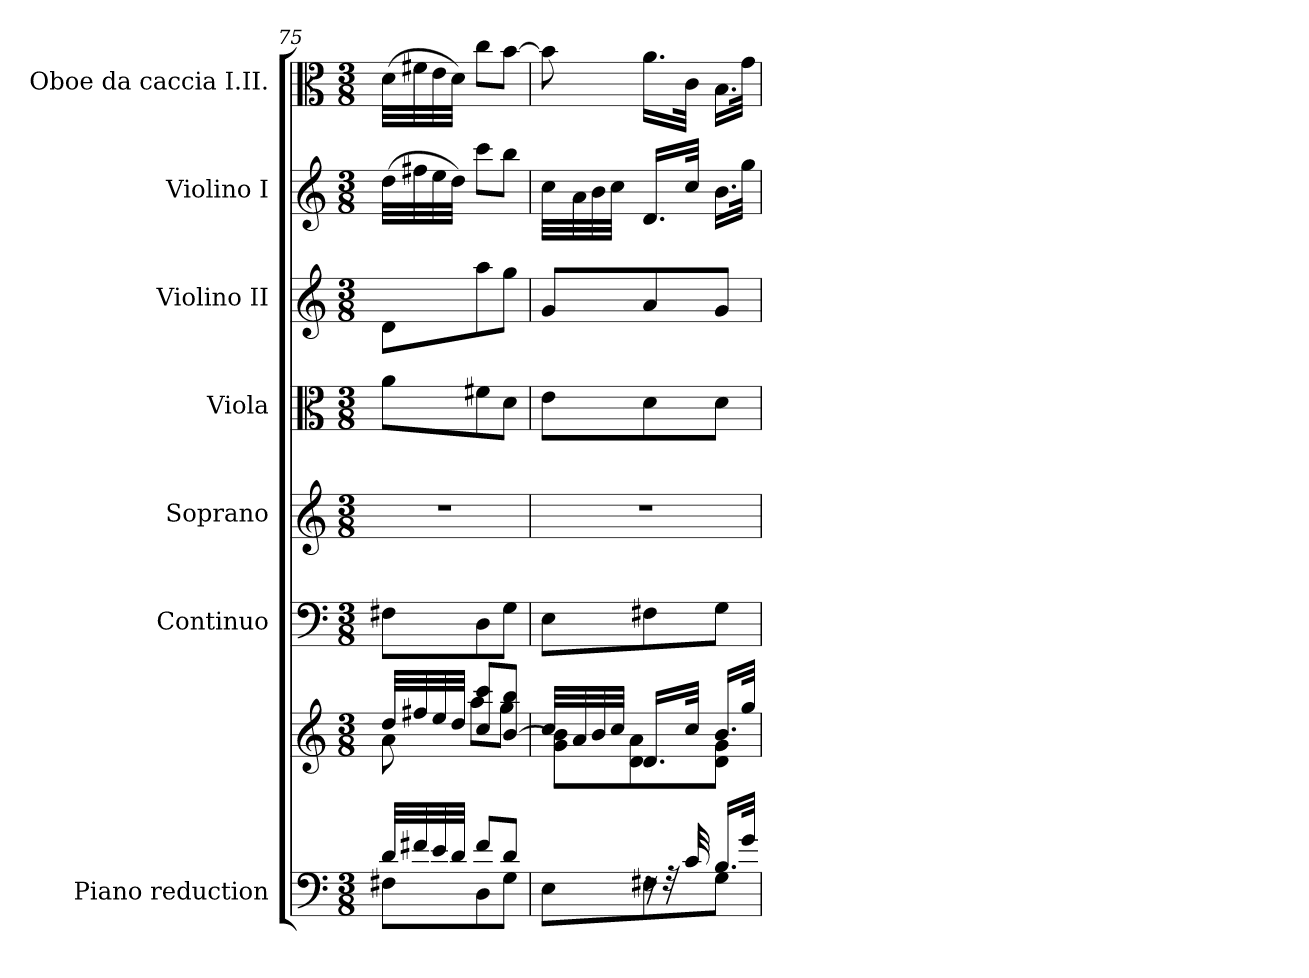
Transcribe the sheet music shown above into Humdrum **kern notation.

**kern	**kern	**kern	**kern	**kern	**kern	**kern	**kern
*part7	*part7	*part6	*part5	*part4	*part3	*part2	*part1
*staff8	*staff7	*staff6	*staff5	*staff4	*staff3	*staff2	*staff1
*I"Piano reduction	*	*I"Continuo	*I"Soprano	*I"Viola	*I"Violino II	*I"Violino I	*I"Oboe da caccia I.II.
*I'Pno	*	*	*	*I'Vla	*I'Vln	*I'Vln	*I'Ob
*clefF4	*clefG2	*clefF4	*clefG2	*clefC3	*clefG2	*clefG2	*clefC3
*k[]	*k[]	*k[]	*k[]	*k[]	*k[]	*k[]	*k[]
*M3/8	*M3/8	*M3/8	*M3/8	*M3/8	*M3/8	*M3/8	*M3/8
=75	=75	=75	=75	=75	=75	=75	=75
*^	*^	*	*	*	*	*	*
32d/LLL	8F#X\L	32dd/LLL	8a\	8F#X\L	4.r	8a\L	8d\L	(>32dd\LLL	(>32d\LLL
32f#X/	.	32ff#X/	.	.	.	.	.	32ff#X\	32f#X\
32e/	.	32ee/	.	.	.	.	.	32ee\	32e\
32d/JJJ	.	32dd/JJJ	.	.	.	.	.	32dd\JJJ)	32d\JJJ)
8f#/L	8D\	8cc/ 8ccc/L	8aa\L	8D\	.	8f#X\	8aa\	8ccc\L	8cc\L
8d/J	8G\J	[8b/ 8bb/J	8gg\J	8G\J	.	8d\J	8gg\J	8bb\J	[8b\J
=76	=76	=76	=76	=76	=76	=76	=76	=76	=76
8ryy	8E\L	32cc/LLL	8g\ 8b\]L	8E\L	4.r	8e\L	8g/L	32cc\LLL	8b\]
.	.	32a/	.	.	.	.	.	32a\	.
.	.	32b/	.	.	.	.	.	32b\	.
.	.	32cc/JJJ	.	.	.	.	.	32cc\JJJ	.
16rF	8F#X\	16.d/LL	8d\ 8a\	8F#X\	.	8d\	8a/	16.d/LL	16.a\LL
32rF	.	.	.	.	.	.	.	.	.
32c/	.	32cc/JJk	.	.	.	.	.	32cc/JJk	32c\JJk
16.B/LL	8G\J	16.b/LL	8d\ 8g\J	8G\J	.	8d\J	8g/J	16.b\LL	16.B\LL
32g/JJk	.	32gg/JJk	.	.	.	.	.	32gg\JJk	32g\JJk
*v	*v	*	*	*	*	*	*	*	*
*	*v	*v	*	*	*	*	*	*
=	=	=	=	=	=	=	=
*-	*-	*-	*-	*-	*-	*-	*-
